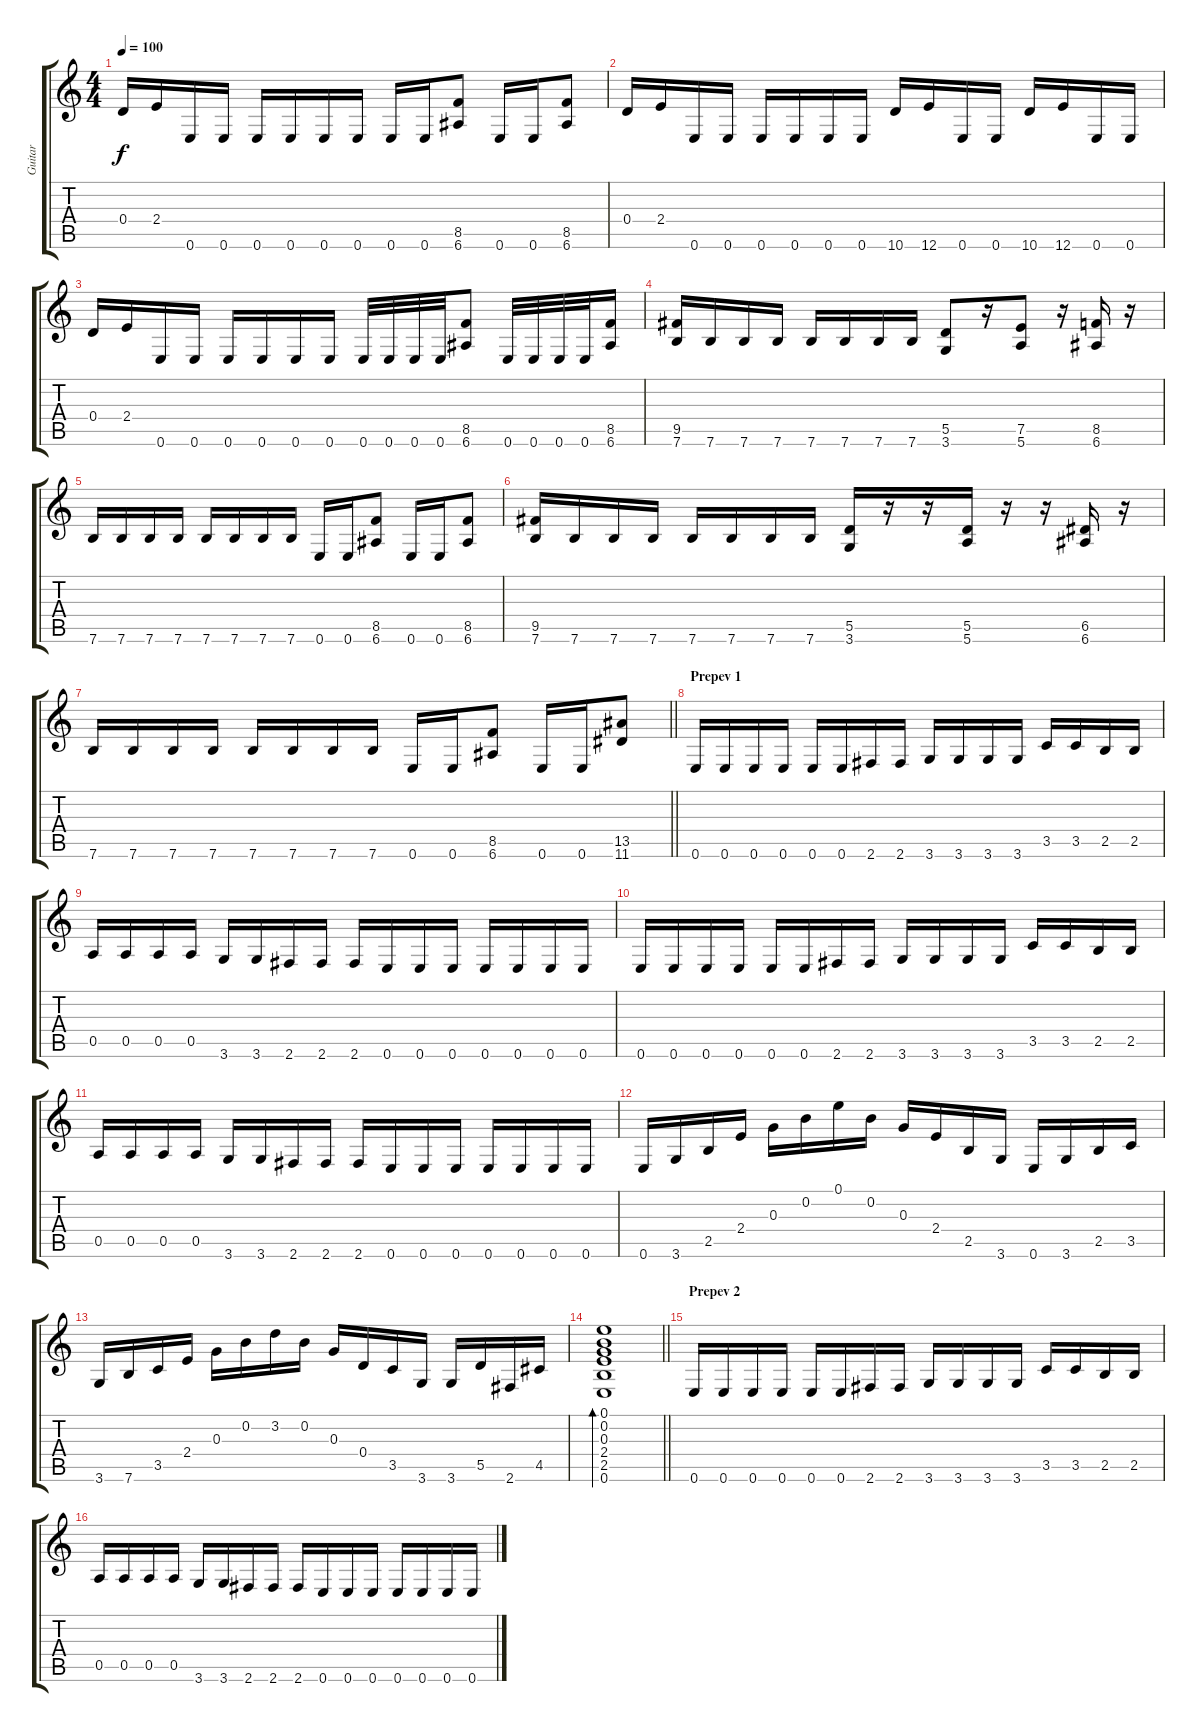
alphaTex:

\track ("Guitar" "Guitar") {instrument acousticguitarsteel}
\staff {score tabs}
\tuning (E4 B3 G3 D3 A2 E2) {hide}
\ts (4 4)
\tempo 100
\clef g2
\ks c
0.4.16{dy f} 2.4.16 0.6.16 0.6.16 0.6.16 0.6.16 0.6.16 0.6.16 0.6.16 0.6.16 (8.5 6.6).8 0.6.16 0.6.16 (8.5 6.6).8 |
0.4.16 2.4.16 0.6.16 0.6.16 0.6.16 0.6.16 0.6.16 0.6.16 10.6.16 12.6.16 0.6.16 0.6.16 10.6.16 12.6.16 0.6.16 0.6.16 |
0.4.16 2.4.16 0.6.16 0.6.16 0.6.16 0.6.16 0.6.16 0.6.16 0.6.32 0.6.32 0.6.32 0.6.32 (8.5 6.6).8 0.6.32 0.6.32 0.6.32 0.6.32 (8.5 6.6).16 |
(9.5 7.6).16 7.6.16 7.6.16 7.6.16 7.6.16 7.6.16 7.6.16 7.6.16 (5.5 3.6).8 r.16 (7.5 5.6).8 r.16 (8.5 6.6).16 r.16 |
7.6.16 7.6.16 7.6.16 7.6.16 7.6.16 7.6.16 7.6.16 7.6.16 0.6.16 0.6.16 (8.5 6.6).8 0.6.16 0.6.16 (8.5 6.6).8 |
(9.5 7.6).16 7.6.16 7.6.16 7.6.16 7.6.16 7.6.16 7.6.16 7.6.16 (5.5 3.6).16 r.16 r.16 (5.5 5.6).16 r.16 r.16 (6.5 6.6).16 r.16 |
\barLineRight lightlight
7.6.16 7.6.16 7.6.16 7.6.16 7.6.16 7.6.16 7.6.16 7.6.16 0.6.16 0.6.16 (8.5 6.6).8 0.6.16 0.6.16 (13.5 11.6).8 |
\section ("" "Prepev 1")
0.6.16 0.6.16 0.6.16 0.6.16 0.6.16 0.6.16 2.6.16 2.6.16 3.6.16 3.6.16 3.6.16 3.6.16 3.5.16 3.5.16 2.5.16 2.5.16 |
0.5.16 0.5.16 0.5.16 0.5.16 3.6.16 3.6.16 2.6.16 2.6.16 2.6.16 0.6.16 0.6.16 0.6.16 0.6.16 0.6.16 0.6.16 0.6.16 |
0.6.16 0.6.16 0.6.16 0.6.16 0.6.16 0.6.16 2.6.16 2.6.16 3.6.16 3.6.16 3.6.16 3.6.16 3.5.16 3.5.16 2.5.16 2.5.16 |
0.5.16 0.5.16 0.5.16 0.5.16 3.6.16 3.6.16 2.6.16 2.6.16 2.6.16 0.6.16 0.6.16 0.6.16 0.6.16 0.6.16 0.6.16 0.6.16 |
0.6.16{instrument acousticguitarnylon} 3.6.16 2.5.16 2.4.16 0.3.16 0.2.16 0.1.16 0.2.16 0.3.16 2.4.16 2.5.16 3.6.16 0.6.16 3.6.16 2.5.16 3.5.16 |
3.6.16 7.6.16 3.5.16 2.4.16 0.3.16 0.2.16 3.2.16 0.2.16 0.3.16 0.4.16 3.5.16 3.6.16 3.6.16 5.5.16 2.6.16 4.5.16 |
\barLineRight lightlight
(0.1 0.2 0.3 2.4 2.5 0.6).1{bd 480} |
\section ("" "Prepev 2")
0.6.16{instrument distortionguitar} 0.6.16 0.6.16 0.6.16 0.6.16 0.6.16 2.6.16 2.6.16 3.6.16 3.6.16 3.6.16 3.6.16 3.5.16 3.5.16 2.5.16 2.5.16 |
0.5.16 0.5.16 0.5.16 0.5.16 3.6.16 3.6.16 2.6.16 2.6.16 2.6.16 0.6.16 0.6.16 0.6.16 0.6.16 0.6.16 0.6.16 0.6.16
